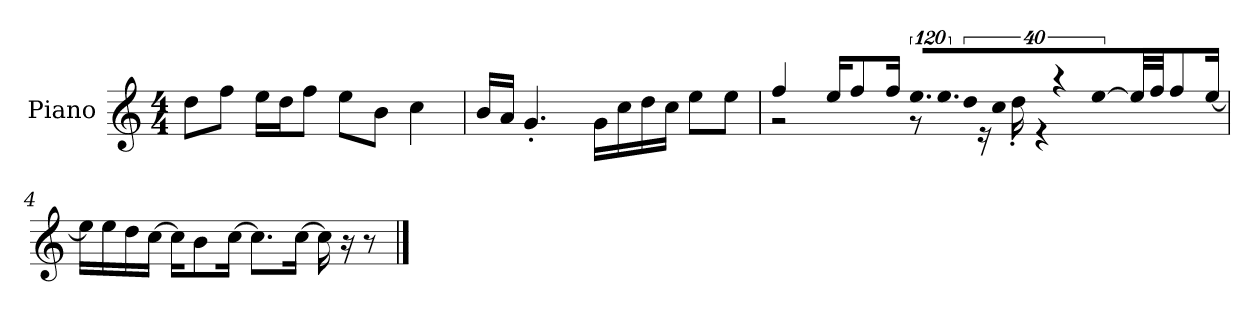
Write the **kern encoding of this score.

**kern
*part1
*staff1
*I"Piano
*I'P-no
*clefG2
*k[]
*M4/4
*MM90
=1
8dd\L
8ff\J
16ee\LL
16dd\J
8ff\J
8ee\L
8b\J
4cc\
=2
16b/LL
16a/JJ
4.g'/
16g\LL
16cc\
16dd\
16cc\JJ
8ee\L
8ee\J
=3
*^
4ff/	2r
16ee/KL	.
8ff/	.
16ff/Jk	.
!LO:N:vis=32.	!
1920%103ee/LLL	8r
!LO:N:vis=32.	!
1920%103ee/	.
!LO:N:vis=32	!
640%23dd/J	.
.	16r
!LO:N:vis=16	!
1920%137cc/JJ	.
.	16dd'\
!LO:N:vis=64	!
960%17r	.
!LO:N:vis=64	!
[960%17ee/	.
32ee/LLL]	4r
32ff/JJ	.
8ff/	.
[16ee/Jk	.
*v	*v
!!LO:LB:g=z
=4
16ee\LL]
16ee\
16dd\
[16cc\JJ
16cc\KL]
8b\
[16cc\Jk
8.cc\L]
[16cc\Jk
16cc\]
16r
8r
==
*-
